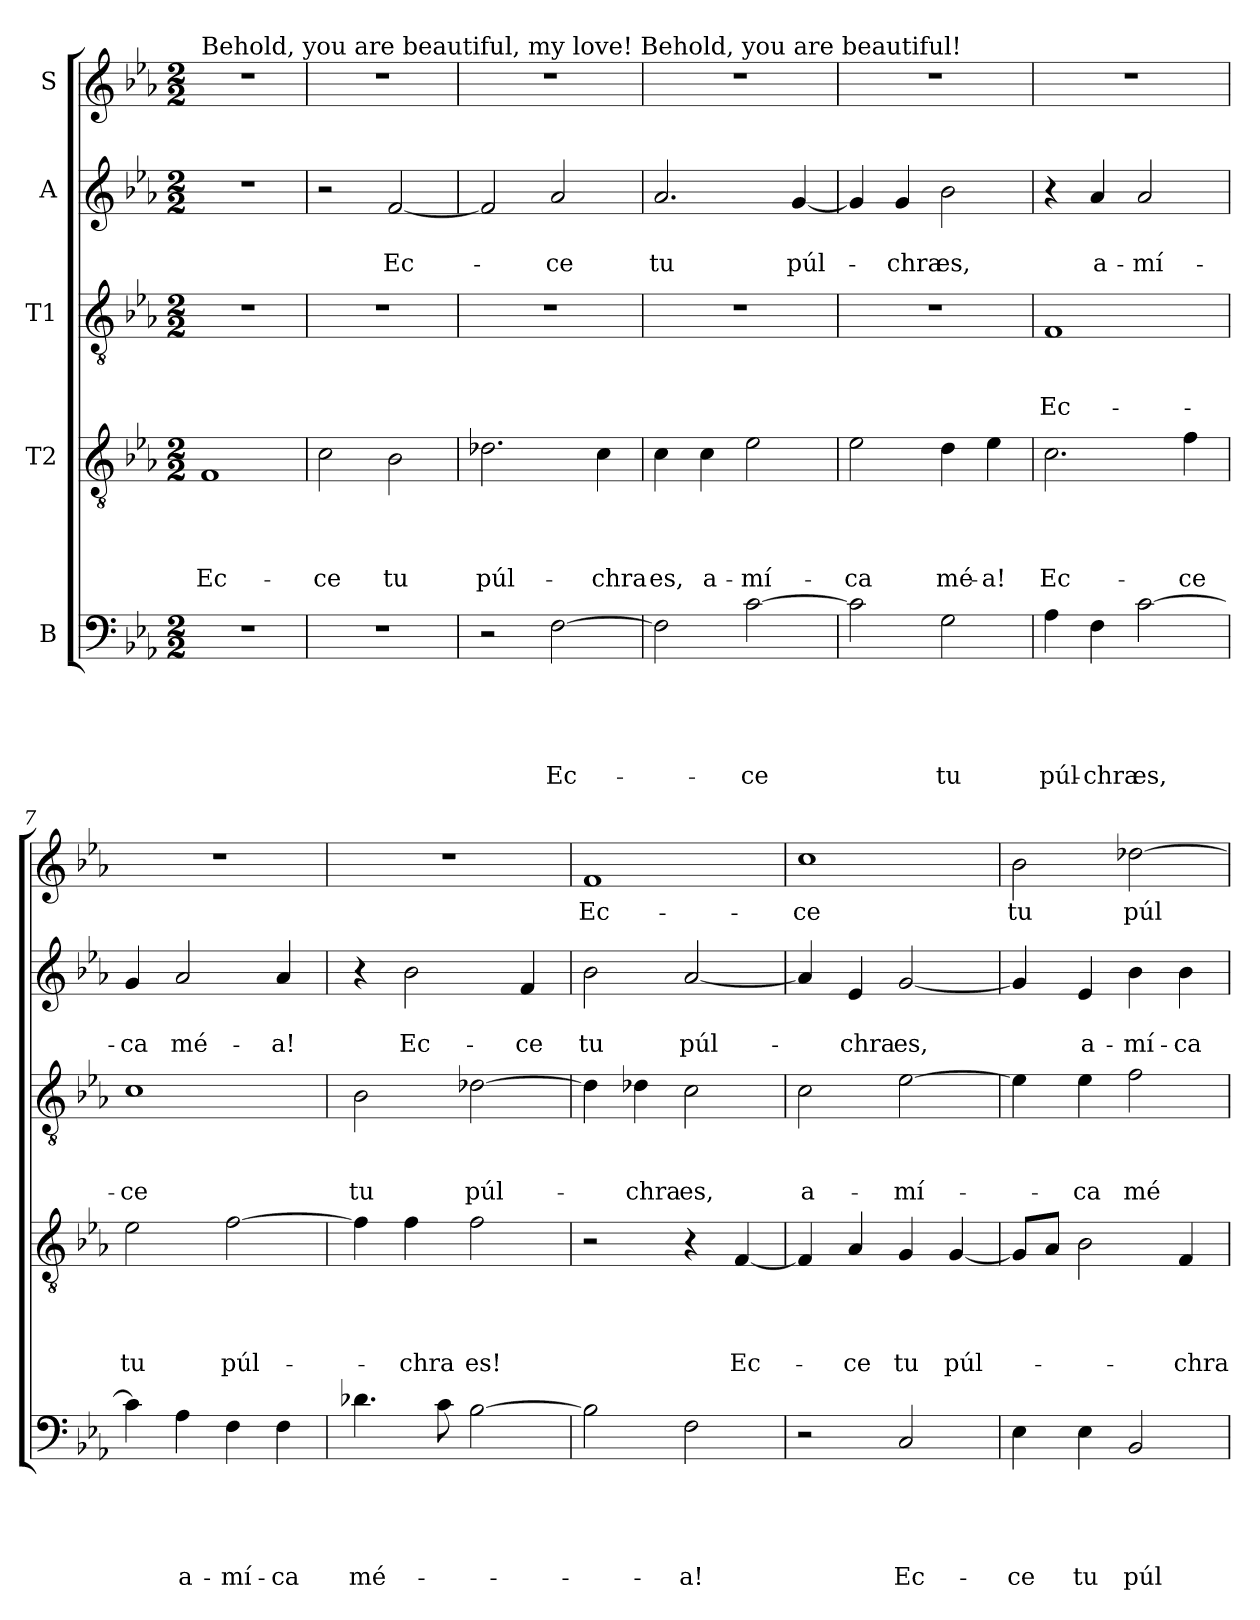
**kern	**text	**text	**text	**text	**text	**kern	**text	**text	**text	**text	**kern	**text	**text	**text	**kern	**text	**text	**kern	**text
*part5	*part5	*part5	*part5	*part5	*part5	*part4	*part4	*part4	*part4	*part4	*part3	*part3	*part3	*part3	*part2	*part2	*part2	*part1	*part1
*staff5	*staff5	*staff5	*staff5	*staff5	*staff5	*staff4	*staff4	*staff4	*staff4	*staff4	*staff3	*staff3	*staff3	*staff3	*staff2	*staff2	*staff2	*staff1	*staff1
*I"B	*	*	*	*	*	*I"T2	*	*	*	*	*I"T1	*	*	*	*I"A	*	*	*I"S	*
*clefF4	*	*	*	*	*	*clefGv2	*	*	*	*	*clefGv2	*	*	*	*clefG2	*	*	*clefG2	*
*k[b-e-a-]	*	*	*	*	*	*k[b-e-a-]	*	*	*	*	*k[b-e-a-]	*	*	*	*k[b-e-a-]	*	*	*k[b-e-a-]	*
*E-:	*	*	*	*	*	*E-:	*	*	*	*	*E-:	*	*	*	*E-:	*	*	*E-:	*
*M2/2	*	*	*	*	*	*M2/2	*	*	*	*	*M2/2	*	*	*	*M2/2	*	*	*M2/2	*
=1	=1	=1	=1	=1	=1	=1	=1	=1	=1	=1	=1	=1	=1	=1	=1	=1	=1	=1	=1
!	!	!	!	!	!	!	!	!	!	!	!	!	!	!	!	!	!	!LO:TX:a:t=Behold, you are beautiful, my love! Behold, you are beautiful!	!
!	!	!	!	!	!	!	!	!	!	!LO:LY:b	!	!	!	!	!	!	!	!	!
1r	.	.	.	.	.	1F	.	.	.	Ec-	1r	.	.	.	1r	.	.	1r	.
=2	=2	=2	=2	=2	=2	=2	=2	=2	=2	=2	=2	=2	=2	=2	=2	=2	=2	=2	=2
!	!	!	!	!	!	!	!	!	!	!LO:LY:b	!	!	!	!	!	!	!	!	!
1r	.	.	.	.	.	2c\	.	.	.	-ce	1r	.	.	.	2r	.	.	1r	.
!	!	!	!	!	!	!	!	!	!	!LO:LY:b	!	!	!	!	!	!	!LO:LY:b	!	!
.	.	.	.	.	.	2B-\	.	.	.	tu	.	.	.	.	[2f/	.	Ec-	.	.
=3	=3	=3	=3	=3	=3	=3	=3	=3	=3	=3	=3	=3	=3	=3	=3	=3	=3	=3	=3
!	!	!	!	!	!	!	!	!	!	!LO:LY:b	!	!	!	!	!	!	!	!	!
2r	.	.	.	.	.	2.d-X\	.	.	.	púl-	1r	.	.	.	2f/]	.	.	1r	.
!	!	!	!	!	!LO:LY:b	!	!	!	!	!	!	!	!	!	!	!	!LO:LY:b	!	!
[2F\	.	.	.	.	Ec-	.	.	.	.	.	.	.	.	.	2a-/	.	-ce	.	.
!	!	!	!	!	!	!	!	!	!	!LO:LY:b	!	!	!	!	!	!	!	!	!
.	.	.	.	.	.	4c\	.	.	.	-chra	.	.	.	.	.	.	.	.	.
=4	=4	=4	=4	=4	=4	=4	=4	=4	=4	=4	=4	=4	=4	=4	=4	=4	=4	=4	=4
!	!	!	!	!	!	!	!	!	!	!LO:LY:b	!	!	!	!	!	!	!LO:LY:b	!	!
2F\]	.	.	.	.	.	4c\	.	.	.	es,	1r	.	.	.	2.a-/	.	tu	1r	.
!	!	!	!	!	!	!	!	!	!	!LO:LY:b	!	!	!	!	!	!	!	!	!
.	.	.	.	.	.	4c\	.	.	.	a-	.	.	.	.	.	.	.	.	.
!	!	!	!	!	!LO:LY:b	!	!	!	!	!LO:LY:b	!	!	!	!	!	!	!	!	!
[2c\	.	.	.	.	-ce	2e-\	.	.	.	-mí-	.	.	.	.	.	.	.	.	.
!	!	!	!	!	!	!	!	!	!	!	!	!	!	!	!	!	!LO:LY:b	!	!
.	.	.	.	.	.	.	.	.	.	.	.	.	.	.	[4g/	.	púl-	.	.
=5	=5	=5	=5	=5	=5	=5	=5	=5	=5	=5	=5	=5	=5	=5	=5	=5	=5	=5	=5
!	!	!	!	!	!	!	!	!	!	!LO:LY:b	!	!	!	!	!	!	!	!	!
2c\]	.	.	.	.	.	2e-\	.	.	.	-ca	1r	.	.	.	4g/]	.	.	1r	.
!	!	!	!	!	!	!	!	!	!	!	!	!	!	!	!	!	!LO:LY:b	!	!
.	.	.	.	.	.	.	.	.	.	.	.	.	.	.	4g/	.	-chra	.	.
!	!	!	!	!	!LO:LY:b	!	!	!	!	!LO:LY:b	!	!	!	!	!	!	!LO:LY:b	!	!
2G\	.	.	.	.	tu	4d\	.	.	.	mé-	.	.	.	.	2b-\	.	es,	.	.
!	!	!	!	!	!	!	!	!	!	!LO:LY:b	!	!	!	!	!	!	!	!	!
.	.	.	.	.	.	4e-\	.	.	.	-a!	.	.	.	.	.	.	.	.	.
=6	=6	=6	=6	=6	=6	=6	=6	=6	=6	=6	=6	=6	=6	=6	=6	=6	=6	=6	=6
!	!	!	!	!	!LO:LY:b	!	!	!	!	!LO:LY:b	!	!	!	!LO:LY:b	!	!	!	!	!
4A-\	.	.	.	.	púl-	2.c\	.	.	.	Ec-	1F	.	.	Ec-	4r	.	.	1r	.
!	!	!	!	!	!LO:LY:b	!	!	!	!	!	!	!	!	!	!	!	!LO:LY:b	!	!
4F\	.	.	.	.	-chra	.	.	.	.	.	.	.	.	.	4a-/	.	a-	.	.
!	!	!	!	!	!LO:LY:b	!	!	!	!	!	!	!	!	!	!	!	!LO:LY:b	!	!
[2c\	.	.	.	.	es,	.	.	.	.	.	.	.	.	.	2a-/	.	-mí-	.	.
!	!	!	!	!	!	!	!	!	!	!LO:LY:b	!	!	!	!	!	!	!	!	!
.	.	.	.	.	.	4f\	.	.	.	-ce	.	.	.	.	.	.	.	.	.
!!LO:PB:g=z
=7	=7	=7	=7	=7	=7	=7	=7	=7	=7	=7	=7	=7	=7	=7	=7	=7	=7	=7	=7
!	!	!	!	!	!	!	!	!	!	!LO:LY:b	!	!	!	!LO:LY:b	!	!	!LO:LY:b	!	!
4c\]	.	.	.	.	.	2e-\	.	.	.	tu	1c	.	.	-ce	4g/	.	-ca	1r	.
!	!	!	!	!	!LO:LY:b	!	!	!	!	!	!	!	!	!	!	!	!LO:LY:b	!	!
4A-\	.	.	.	.	a-	.	.	.	.	.	.	.	.	.	2a-/	.	mé-	.	.
!	!	!	!	!	!LO:LY:b	!	!	!	!	!LO:LY:b	!	!	!	!	!	!	!	!	!
4F\	.	.	.	.	-mí-	[2f\	.	.	.	púl-	.	.	.	.	.	.	.	.	.
!	!	!	!	!	!LO:LY:b	!	!	!	!	!	!	!	!	!	!	!	!LO:LY:b	!	!
4F\	.	.	.	.	-ca	.	.	.	.	.	.	.	.	.	4a-/	.	-a!	.	.
=8	=8	=8	=8	=8	=8	=8	=8	=8	=8	=8	=8	=8	=8	=8	=8	=8	=8	=8	=8
!	!	!	!	!	!LO:LY:b	!	!	!	!	!	!	!	!	!LO:LY:b	!	!	!	!	!
4.d-X\	.	.	.	.	mé-	4f\]	.	.	.	.	2B-\	.	.	tu	4r	.	.	1r	.
!	!	!	!	!	!	!	!	!	!	!LO:LY:b	!	!	!	!	!	!	!LO:LY:b	!	!
.	.	.	.	.	.	4f\	.	.	.	-chra	.	.	.	.	2b-\	.	Ec-	.	.
8c\	.	.	.	.	.	.	.	.	.	.	.	.	.	.	.	.	.	.	.
!	!	!	!	!	!	!	!	!	!	!LO:LY:b	!	!	!	!LO:LY:b	!	!	!	!	!
[2B-\	.	.	.	.	.	2f\	.	.	.	es!	[2d-X\	.	.	púl-	.	.	.	.	.
!	!	!	!	!	!	!	!	!	!	!	!	!	!	!	!	!	!LO:LY:b	!	!
.	.	.	.	.	.	.	.	.	.	.	.	.	.	.	4f/	.	-ce	.	.
=9	=9	=9	=9	=9	=9	=9	=9	=9	=9	=9	=9	=9	=9	=9	=9	=9	=9	=9	=9
!	!	!	!	!	!	!	!	!	!	!	!	!	!	!	!	!	!LO:LY:b	!	!LO:LY:b
2B-\]	.	.	.	.	.	2r	.	.	.	.	4d-\]	.	.	.	2b-\	.	tu	1f	Ec-
!	!	!	!	!	!	!	!	!	!	!	!	!	!	!LO:LY:b	!	!	!	!	!
.	.	.	.	.	.	.	.	.	.	.	4d-i\	.	.	-chra	.	.	.	.	.
!	!	!	!	!	!LO:LY:b	!	!	!	!	!	!	!	!	!LO:LY:b	!	!	!LO:LY:b	!	!
2F\	.	.	.	.	-a!	4r	.	.	.	.	2c\	.	.	es,	[2a-/	.	púl-	.	.
!	!	!	!	!	!	!	!	!	!	!LO:LY:b	!	!	!	!	!	!	!	!	!
.	.	.	.	.	.	[4F/	.	.	.	Ec-	.	.	.	.	.	.	.	.	.
=10	=10	=10	=10	=10	=10	=10	=10	=10	=10	=10	=10	=10	=10	=10	=10	=10	=10	=10	=10
!	!	!	!	!	!	!	!	!	!	!	!	!	!	!LO:LY:b	!	!	!	!	!LO:LY:b
2r	.	.	.	.	.	4F/]	.	.	.	.	2c\	.	.	a-	4a-/]	.	.	1cc	-ce
!	!	!	!	!	!	!	!	!	!	!LO:LY:b	!	!	!	!	!	!	!LO:LY:b	!	!
.	.	.	.	.	.	4A-/	.	.	.	-ce	.	.	.	.	4e-/	.	-chra	.	.
!	!	!	!	!	!LO:LY:b	!	!	!	!	!LO:LY:b	!	!	!	!LO:LY:b	!	!	!LO:LY:b	!	!
2C/	.	.	.	.	Ec-	4G/	.	.	.	tu	[2e-\	.	.	-mí-	[2g/	.	es,	.	.
!	!	!	!	!	!	!	!	!	!	!LO:LY:b	!	!	!	!	!	!	!	!	!
.	.	.	.	.	.	[4G/	.	.	.	púl-	.	.	.	.	.	.	.	.	.
=11	=11	=11	=11	=11	=11	=11	=11	=11	=11	=11	=11	=11	=11	=11	=11	=11	=11	=11	=11
!	!	!	!	!	!LO:LY:b	!	!	!	!	!	!	!	!	!	!	!	!	!	!LO:LY:b
4E-\	.	.	.	.	-ce	8G/L]	.	.	.	.	4e-\]	.	.	.	4g/]	.	.	2b-\	tu
.	.	.	.	.	.	8A-/J	.	.	.	.	.	.	.	.	.	.	.	.	.
!	!	!	!	!	!LO:LY:b	!	!	!	!	!	!	!	!	!LO:LY:b	!	!	!LO:LY:b	!	!
4E-\	.	.	.	.	tu	2B-\	.	.	.	.	4e-\	.	.	-ca	4e-/	.	a-	.	.
!	!	!	!	!	!LO:LY:b	!	!	!	!	!	!	!	!	!LO:LY:b	!	!	!LO:LY:b	!	!LO:LY:b
2BB-/	.	.	.	.	púl-	.	.	.	.	.	2f\	.	.	mé-	4b-\	.	-mí-	[2dd-X\	púl-
!	!	!	!	!	!	!	!	!	!	!LO:LY:b	!	!	!	!	!	!	!LO:LY:b	!	!
.	.	.	.	.	.	4F/	.	.	.	-chra	.	.	.	.	4b-\	.	-ca	.	.
=	=	=	=	=	=	=	=	=	=	=	=	=	=	=	=	=	=	=	=
*-	*-	*-	*-	*-	*-	*-	*-	*-	*-	*-	*-	*-	*-	*-	*-	*-	*-	*-	*-
